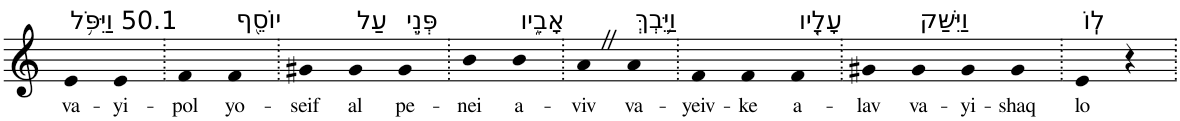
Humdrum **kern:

**kern	**text
*part1	*part1
*staff1	*staff1
*I"Piano	*
*I'Pno	*
*clefG2	*
*k[]	*
=1	=1
!LO:TX:a:t=50.1 וַיִּפֹּ֥ל	!
!	!LO:LY:b
4e	va-
!	!LO:LY:b
4e	-yi-
=2.	=2.
!	!LO:LY:b
4f	-pol
!LO:TX:a:t=יוֹסֵ֖ף	!
!	!LO:LY:b
4f	yo-
=3.	=3.
!	!LO:LY:b
4g#X	-seif
!LO:TX:a:t=עַל	!
!	!LO:LY:b
4g#	al
!LO:TX:a:t=פְּנֵ֣י	!
!	!LO:LY:b
4g#	pe-
=4.	=4.
!	!LO:LY:b
4b	-nei
!LO:TX:a:t=אָבִ֑יו	!
!	!LO:LY:b
4b	a-
=5.	=5.
!	!LO:LY:b
4aZ	-viv
!LO:TX:a:t=וַיֵּ֥בְךְּ	!
!	!LO:LY:b
4a	va-
=6.	=6.
!	!LO:LY:b
4f	-yeiv-
!	!LO:LY:b
4f	-ke
!LO:TX:a:t=עָלָ֖יו	!
!	!LO:LY:b
4f	a-
=7.	=7.
!	!LO:LY:b
4g#X	-lav
!LO:TX:a:t=וַיִּשַּׁק	!
!	!LO:LY:b
4g#	va-
!	!LO:LY:b
4g#	-yi-
!	!LO:LY:b
4g#	-shaq
=8.	=8.
!LO:TX:a:t=לֽוֹ	!
!	!LO:LY:b
4e	lo
4r	.
=.	=.
*-	*-
